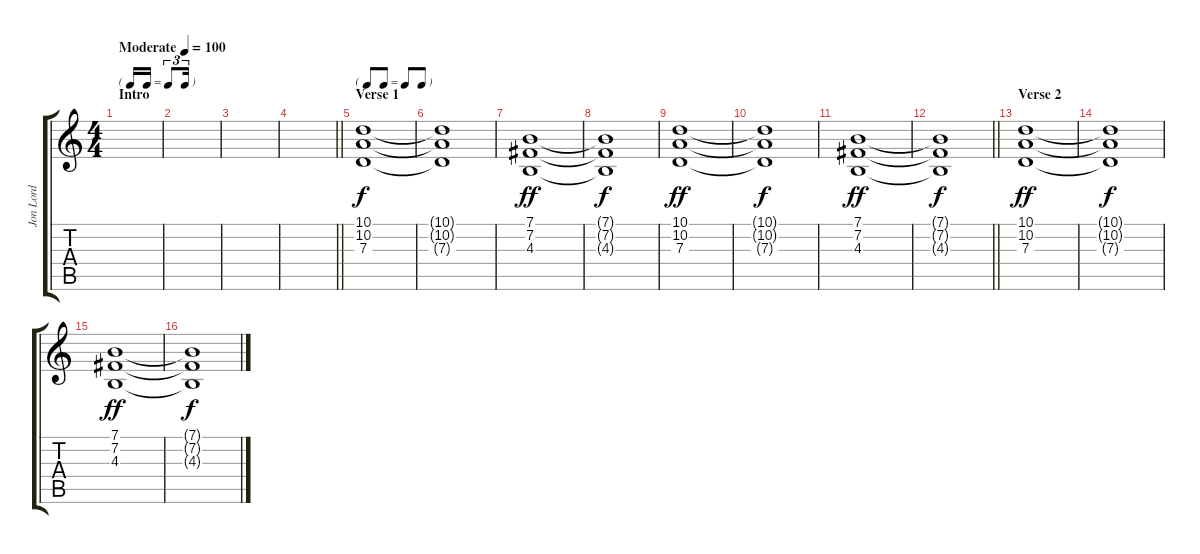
\track ("Jon Lord" "Jon Lord") {instrument rockorgan}
\staff {score tabs}
\tuning (E4 B3 G3 D3 A2 E2) {hide}
\ts (4 4)
\tf triplet16th
\section ("" "Intro")
\tempo (100 "Moderate")
\clef g2
\ks c
|
|
|
\barLineRight lightlight
|
\tf none
\section ("" "Verse 1")
(10.1 10.2 7.3).1 |
(10.1{t} 10.2{t} 7.3{t}).1{dy f} |
(7.1 7.2 4.3).1{dy ff} |
(7.1{t} 7.2{t} 4.3{t}).1{dy f} |
(10.1 10.2 7.3).1{dy ff} |
(10.1{t} 10.2{t} 7.3{t}).1{dy f} |
(7.1 7.2 4.3).1{dy ff} |
\barLineRight lightlight
(7.1{t} 7.2{t} 4.3{t}).1{dy f} |
\section ("" "Verse 2")
(10.1 10.2 7.3).1{dy ff} |
(10.1{t} 10.2{t} 7.3{t}).1{dy f} |
(7.1 7.2 4.3).1{dy ff} |
(7.1{t} 7.2{t} 4.3{t}).1{dy f}
